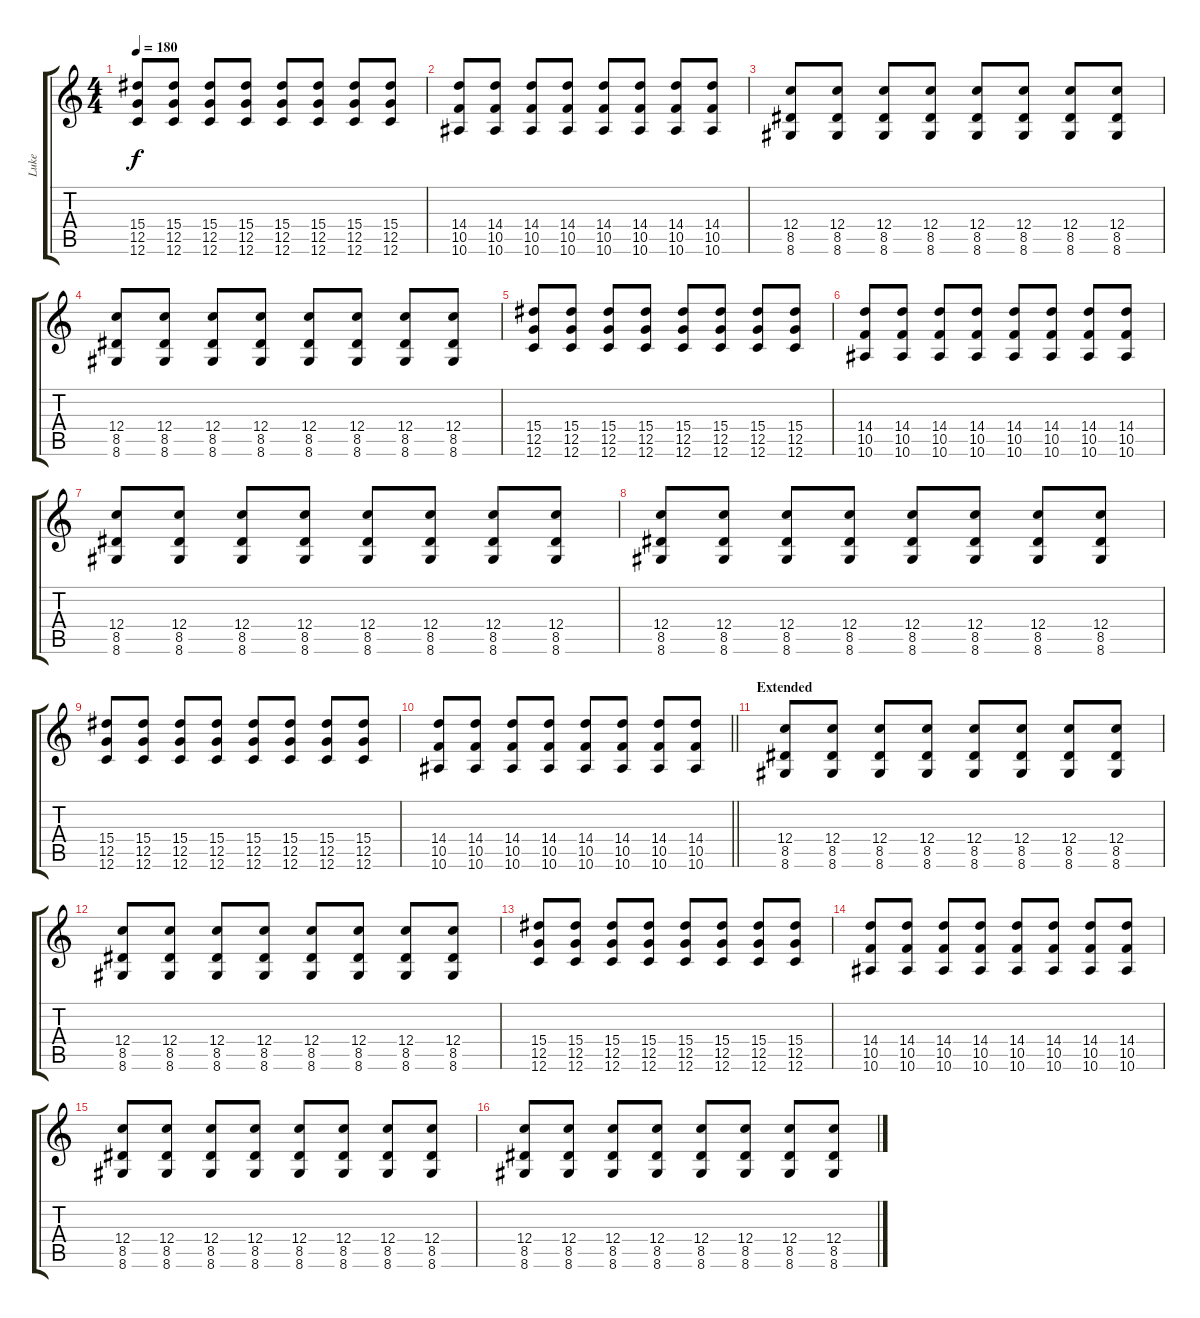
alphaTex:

\track ("Luke" "Luke") {instrument overdrivenguitar}
\staff {score tabs}
\tuning (D4 A3 F3 C3 G2 C2) {hide}
\ts (4 4)
\tempo 180
\clef g2
\ks c
(15.4 12.5 12.6).8{dy f} (15.4 12.5 12.6).8 (15.4 12.5 12.6).8 (15.4 12.5 12.6).8 (15.4 12.5 12.6).8 (15.4 12.5 12.6).8 (15.4 12.5 12.6).8 (15.4 12.5 12.6).8 |
(14.4 10.5 10.6).8 (14.4 10.5 10.6).8 (14.4 10.5 10.6).8 (14.4 10.5 10.6).8 (14.4 10.5 10.6).8 (14.4 10.5 10.6).8 (14.4 10.5 10.6).8 (14.4 10.5 10.6).8 |
(12.4 8.5 8.6).8 (12.4 8.5 8.6).8 (12.4 8.5 8.6).8 (12.4 8.5 8.6).8 (12.4 8.5 8.6).8 (12.4 8.5 8.6).8 (12.4 8.5 8.6).8 (12.4 8.5 8.6).8 |
(12.4 8.5 8.6).8 (12.4 8.5 8.6).8 (12.4 8.5 8.6).8 (12.4 8.5 8.6).8 (12.4 8.5 8.6).8 (12.4 8.5 8.6).8 (12.4 8.5 8.6).8 (12.4 8.5 8.6).8 |
(15.4 12.5 12.6).8 (15.4 12.5 12.6).8 (15.4 12.5 12.6).8 (15.4 12.5 12.6).8 (15.4 12.5 12.6).8 (15.4 12.5 12.6).8 (15.4 12.5 12.6).8 (15.4 12.5 12.6).8 |
(14.4 10.5 10.6).8 (14.4 10.5 10.6).8 (14.4 10.5 10.6).8 (14.4 10.5 10.6).8 (14.4 10.5 10.6).8 (14.4 10.5 10.6).8 (14.4 10.5 10.6).8 (14.4 10.5 10.6).8 |
(12.4 8.5 8.6).8 (12.4 8.5 8.6).8 (12.4 8.5 8.6).8 (12.4 8.5 8.6).8 (12.4 8.5 8.6).8 (12.4 8.5 8.6).8 (12.4 8.5 8.6).8 (12.4 8.5 8.6).8 |
(12.4 8.5 8.6).8 (12.4 8.5 8.6).8 (12.4 8.5 8.6).8 (12.4 8.5 8.6).8 (12.4 8.5 8.6).8 (12.4 8.5 8.6).8 (12.4 8.5 8.6).8 (12.4 8.5 8.6).8 |
(15.4 12.5 12.6).8 (15.4 12.5 12.6).8 (15.4 12.5 12.6).8 (15.4 12.5 12.6).8 (15.4 12.5 12.6).8 (15.4 12.5 12.6).8 (15.4 12.5 12.6).8 (15.4 12.5 12.6).8 |
\barLineRight lightlight
(14.4 10.5 10.6).8 (14.4 10.5 10.6).8 (14.4 10.5 10.6).8 (14.4 10.5 10.6).8 (14.4 10.5 10.6).8 (14.4 10.5 10.6).8 (14.4 10.5 10.6).8 (14.4 10.5 10.6).8 |
\section ("" "Extended")
(12.4 8.5 8.6).8 (12.4 8.5 8.6).8 (12.4 8.5 8.6).8 (12.4 8.5 8.6).8 (12.4 8.5 8.6).8 (12.4 8.5 8.6).8 (12.4 8.5 8.6).8 (12.4 8.5 8.6).8 |
(12.4 8.5 8.6).8 (12.4 8.5 8.6).8 (12.4 8.5 8.6).8 (12.4 8.5 8.6).8 (12.4 8.5 8.6).8 (12.4 8.5 8.6).8 (12.4 8.5 8.6).8 (12.4 8.5 8.6).8 |
(15.4 12.5 12.6).8 (15.4 12.5 12.6).8 (15.4 12.5 12.6).8 (15.4 12.5 12.6).8 (15.4 12.5 12.6).8 (15.4 12.5 12.6).8 (15.4 12.5 12.6).8 (15.4 12.5 12.6).8 |
(14.4 10.5 10.6).8 (14.4 10.5 10.6).8 (14.4 10.5 10.6).8 (14.4 10.5 10.6).8 (14.4 10.5 10.6).8 (14.4 10.5 10.6).8 (14.4 10.5 10.6).8 (14.4 10.5 10.6).8 |
(12.4 8.5 8.6).8 (12.4 8.5 8.6).8 (12.4 8.5 8.6).8 (12.4 8.5 8.6).8 (12.4 8.5 8.6).8 (12.4 8.5 8.6).8 (12.4 8.5 8.6).8 (12.4 8.5 8.6).8 |
(12.4 8.5 8.6).8 (12.4 8.5 8.6).8 (12.4 8.5 8.6).8 (12.4 8.5 8.6).8 (12.4 8.5 8.6).8 (12.4 8.5 8.6).8 (12.4 8.5 8.6).8 (12.4 8.5 8.6).8
